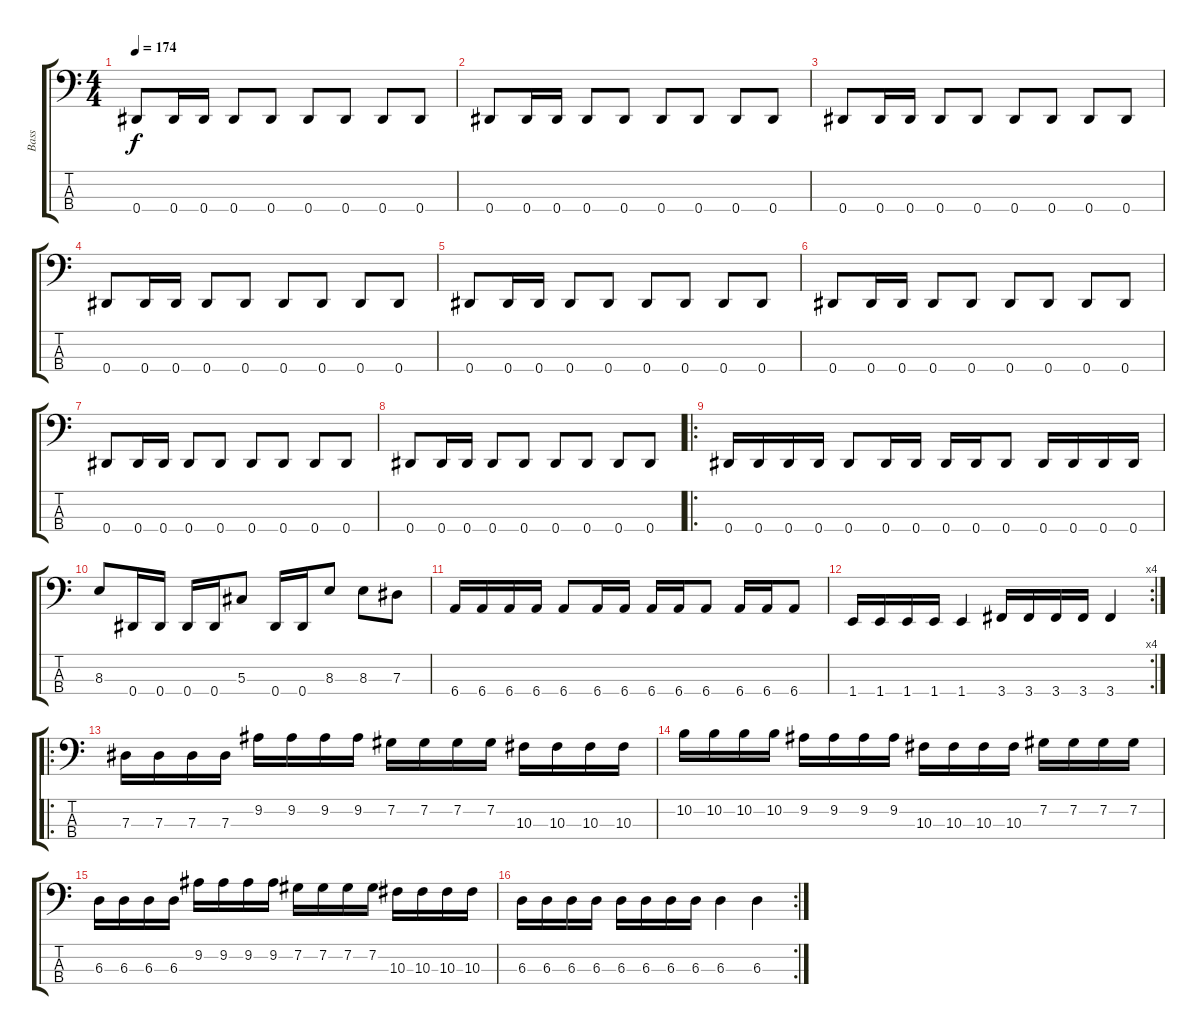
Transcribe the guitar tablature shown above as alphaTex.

\track ("Bass" "Bass") {instrument electricbasspick}
\staff {score tabs}
\tuning (Gb2 Db2 Ab1 Eb1) {hide}
\ts (4 4)
\tempo 174
\clef f4
\ks c
0.4.8{dy f} 0.4.16 0.4.16 0.4.8 0.4.8 0.4.8 0.4.8 0.4.8 0.4.8 |
0.4.8 0.4.16 0.4.16 0.4.8 0.4.8 0.4.8 0.4.8 0.4.8 0.4.8 |
0.4.8 0.4.16 0.4.16 0.4.8 0.4.8 0.4.8 0.4.8 0.4.8 0.4.8 |
0.4.8 0.4.16 0.4.16 0.4.8 0.4.8 0.4.8 0.4.8 0.4.8 0.4.8 |
0.4.8 0.4.16 0.4.16 0.4.8 0.4.8 0.4.8 0.4.8 0.4.8 0.4.8 |
0.4.8 0.4.16 0.4.16 0.4.8 0.4.8 0.4.8 0.4.8 0.4.8 0.4.8 |
0.4.8 0.4.16 0.4.16 0.4.8 0.4.8 0.4.8 0.4.8 0.4.8 0.4.8 |
0.4.8 0.4.16 0.4.16 0.4.8 0.4.8 0.4.8 0.4.8 0.4.8 0.4.8 |
\ro
0.4.16 0.4.16 0.4.16 0.4.16 0.4.8 0.4.16 0.4.16 0.4.16 0.4.16 0.4.8 0.4.16 0.4.16 0.4.16 0.4.16 |
8.3.8 0.4.16 0.4.16 0.4.16 0.4.16 5.3.8 0.4.16 0.4.16 8.3.8 8.3.8 7.3.8 |
6.4.16 6.4.16 6.4.16 6.4.16 6.4.8 6.4.16 6.4.16 6.4.16 6.4.16 6.4.8 6.4.16 6.4.16 6.4.8 |
\rc 4
1.4.16 1.4.16 1.4.16 1.4.16 1.4.4 3.4.16 3.4.16 3.4.16 3.4.16 3.4.4 |
\ro
7.3.16 7.3.16 7.3.16 7.3.16 9.2.16 9.2.16 9.2.16 9.2.16 7.2.16 7.2.16 7.2.16 7.2.16 10.3.16 10.3.16 10.3.16 10.3.16 |
10.2.16 10.2.16 10.2.16 10.2.16 9.2.16 9.2.16 9.2.16 9.2.16 10.3.16 10.3.16 10.3.16 10.3.16 7.2.16 7.2.16 7.2.16 7.2.16 |
6.3.16 6.3.16 6.3.16 6.3.16 9.2.16 9.2.16 9.2.16 9.2.16 7.2.16 7.2.16 7.2.16 7.2.16 10.3.16 10.3.16 10.3.16 10.3.16 |
\rc 2
6.3.16 6.3.16 6.3.16 6.3.16 6.3.16 6.3.16 6.3.16 6.3.16 6.3.4 6.3.4
